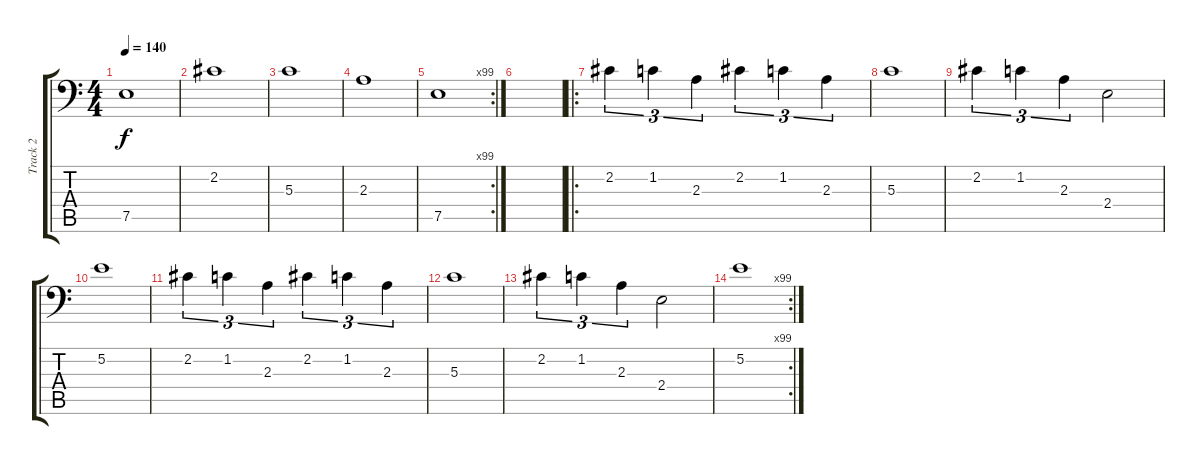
\track ("Track 2" "Track 2") {instrument fretlessbass}
\staff {score tabs}
\tuning (E3 B2 G2 D2 A1 E1) {hide}
\ts (4 4)
\tempo 140
\clef f4
\ks c
7.5.1{dy f} |
2.2.1 |
5.3.1 |
2.3.1 |
\rc 99
7.5.1 |
|
\ro
2.2.4{tu (3 2)} 1.2.4{tu (3 2)} 2.3.4{tu (3 2)} 2.2.4{tu (3 2)} 1.2.4{tu (3 2)} 2.3.4{tu (3 2)} |
5.3.1 |
2.2.4{tu (3 2)} 1.2.4{tu (3 2)} 2.3.4{tu (3 2)} 2.4.2 |
5.2.1 |
2.2.4{tu (3 2)} 1.2.4{tu (3 2)} 2.3.4{tu (3 2)} 2.2.4{tu (3 2)} 1.2.4{tu (3 2)} 2.3.4{tu (3 2)} |
5.3.1 |
2.2.4{tu (3 2)} 1.2.4{tu (3 2)} 2.3.4{tu (3 2)} 2.4.2 |
\rc 99
5.2.1
